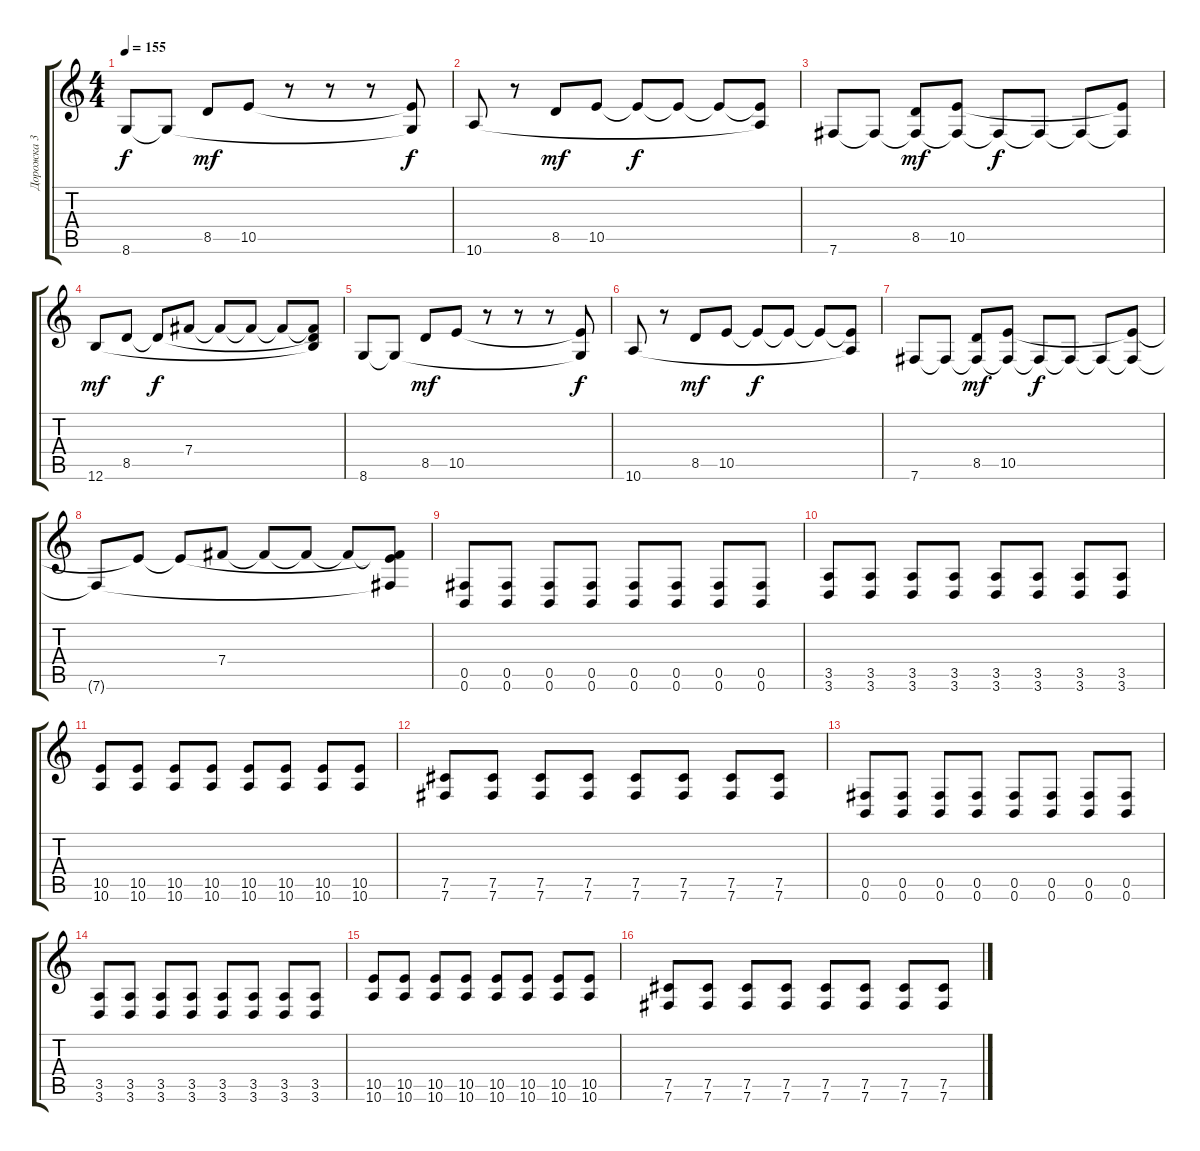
\track ("Дорожка 3" "Дорожка 3") {instrument distortionguitar}
\staff {score tabs}
\tuning (Db4 Ab3 E3 B2 Gb2 B1) {hide}
\ts (4 4)
\tempo 155
\clef g2
\ks c
8.6.8{dy f} 8.6{t}.8 8.5.8{dy mf} 10.5.8 r.8 r.8 r.8 (10.5{t} 8.6{t}).8{dy f} |
10.6.8 r.8 8.5.8{dy mf} 10.5.8 10.5{t}.8{dy f} 10.5{t}.8 10.5{t}.8 (10.5{t} 10.6{t}).8 |
7.6.8 7.6{t}.8 (8.5 7.6{t}).8{dy mf} (10.5 7.6{t}).8 7.6{t}.8{dy f} 7.6{t}.8 7.6{t}.8 (10.5{t} 7.6{t}).8 |
12.6.8{dy mf} 8.5.8 8.5{t}.8{dy f} 7.4.8 7.4{t}.8 7.4{t}.8 7.4{t}.8 (7.4{t} 8.5{t} 12.6{t}).8 |
8.6.8 8.6{t}.8 8.5.8{dy mf} 10.5.8 r.8 r.8 r.8 (10.5{t} 8.6{t}).8{dy f} |
10.6.8 r.8 8.5.8{dy mf} 10.5.8 10.5{t}.8{dy f} 10.5{t}.8 10.5{t}.8 (10.5{t} 10.6{t}).8 |
7.6.8 7.6{t}.8 (8.5 7.6{t}).8{dy mf} (10.5 7.6{t}).8 7.6{t}.8{dy f} 7.6{t}.8 7.6{t}.8 (10.5{t} 7.6{t}).8 |
7.6{t}.8 10.5{t}.8 10.5{t}.8 7.4.8 7.4{t}.8 7.4{t}.8 7.4{t}.8 (7.4{t} 10.5{t} 7.6{t}).8 |
(0.5 0.6).8 (0.5 0.6).8 (0.5 0.6).8 (0.5 0.6).8 (0.5 0.6).8 (0.5 0.6).8 (0.5 0.6).8 (0.5 0.6).8 |
(3.5 3.6).8 (3.5 3.6).8 (3.5 3.6).8 (3.5 3.6).8 (3.5 3.6).8 (3.5 3.6).8 (3.5 3.6).8 (3.5 3.6).8 |
(10.5 10.6).8 (10.5 10.6).8 (10.5 10.6).8 (10.5 10.6).8 (10.5 10.6).8 (10.5 10.6).8 (10.5 10.6).8 (10.5 10.6).8 |
(7.5 7.6).8 (7.5 7.6).8 (7.5 7.6).8 (7.5 7.6).8 (7.5 7.6).8 (7.5 7.6).8 (7.5 7.6).8 (7.5 7.6).8 |
(0.5 0.6).8 (0.5 0.6).8 (0.5 0.6).8 (0.5 0.6).8 (0.5 0.6).8 (0.5 0.6).8 (0.5 0.6).8 (0.5 0.6).8 |
(3.5 3.6).8 (3.5 3.6).8 (3.5 3.6).8 (3.5 3.6).8 (3.5 3.6).8 (3.5 3.6).8 (3.5 3.6).8 (3.5 3.6).8 |
(10.5 10.6).8 (10.5 10.6).8 (10.5 10.6).8 (10.5 10.6).8 (10.5 10.6).8 (10.5 10.6).8 (10.5 10.6).8 (10.5 10.6).8 |
(7.5 7.6).8 (7.5 7.6).8 (7.5 7.6).8 (7.5 7.6).8 (7.5 7.6).8 (7.5 7.6).8 (7.5 7.6).8 (7.5 7.6).8
